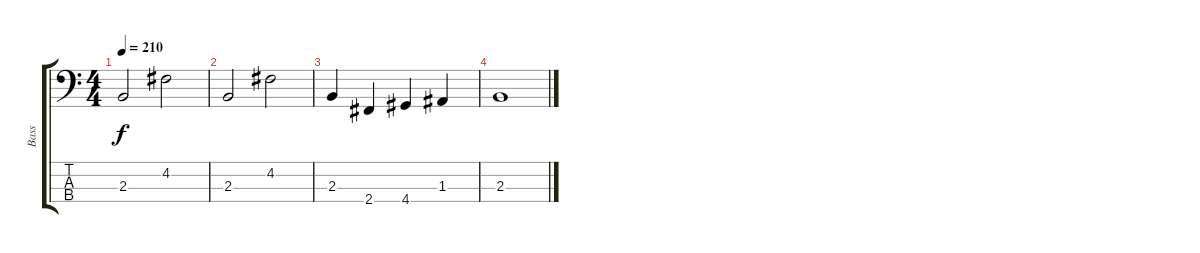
\track ("Bass" "Bass") {instrument electricbassfinger}
\staff {score tabs}
\tuning (G2 D2 A1 E1) {hide}
\ts (4 4)
\tempo 210
\clef f4
\ks c
2.3.2{dy f} 4.2.2 |
2.3.2 4.2.2 |
2.3.4 2.4.4 4.4.4 1.3.4 |
2.3.1
